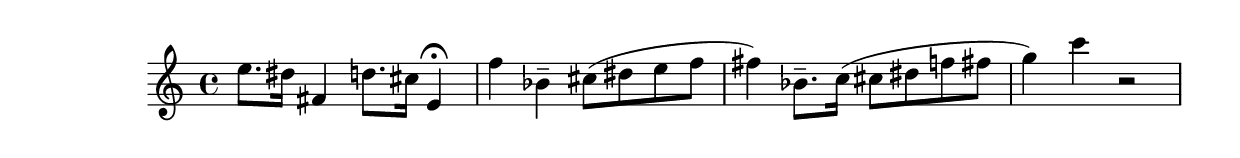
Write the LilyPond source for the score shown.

\version "2.18.2"
\header {
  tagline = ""  % removed
}

\relative {\clef "treble" \time 4/4
e''8. dis16 fis,4 d'8. cis16 e,4\fermata |
f' bes,-- cis8( dis e f |
fis4) bes,8.-- c16( cis8 dis f fis |
g4) c r2 |
 }

